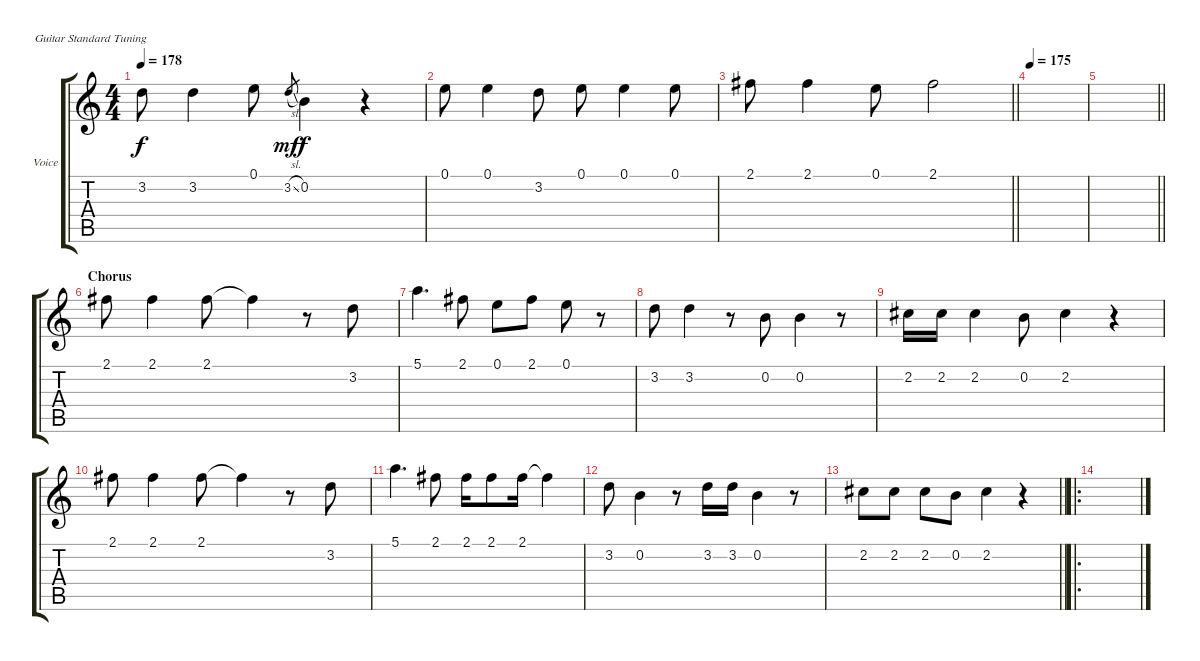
\bracketExtendMode groupsimilarinstruments
\firstSystemTrackNameOrientation horizontal
\otherSystemsTrackNameOrientation horizontal
\track ("Voice" "Voice") {mute instrument lead6voice}
\staff {score tabs}
\tuning (E4 B3 G3 D3 A2 E2)
\displaytranspose 12
\ts (4 4)
\tempo 178
\clef g2
\ks c
3.2.8{dy f} 3.2.4 0.1.8 3.2{sl}.8{gr dy mf} 0.2.4{dy f} r.4 |
0.1.8 0.1.4 3.2.8 0.1.8 0.1.4 0.1.8 |
\barLineRight lightlight
2.1.8 2.1.4 0.1.8 2.1.2 |
\tempo 175
|
\barLineRight lightlight
|
\section ("" "Chorus")
2.1.8 2.1.4 2.1.8 2.1{t}.4 r.8 3.2.8 |
5.1.4{d} 2.1.8 0.1.8 2.1.8 0.1.8 r.8 |
3.2.8 3.2.4 r.8 0.2.8 0.2.4 r.8 |
2.2.16 2.2.16 2.2.4 0.2.8 2.2.4 r.4 |
2.1.8 2.1.4 2.1.8 2.1{t}.4 r.8 3.2.8 |
5.1.4{d} 2.1.8 2.1.16 2.1.8 2.1.16 2.1{t}.4 |
3.2.8 0.2.4 r.8 3.2.16 3.2.16 0.2.4 r.8 |
\barLineRight lightlight
2.2.8 2.2.8 2.2.8 0.2.8 2.2.4 r.4 |
\ro
